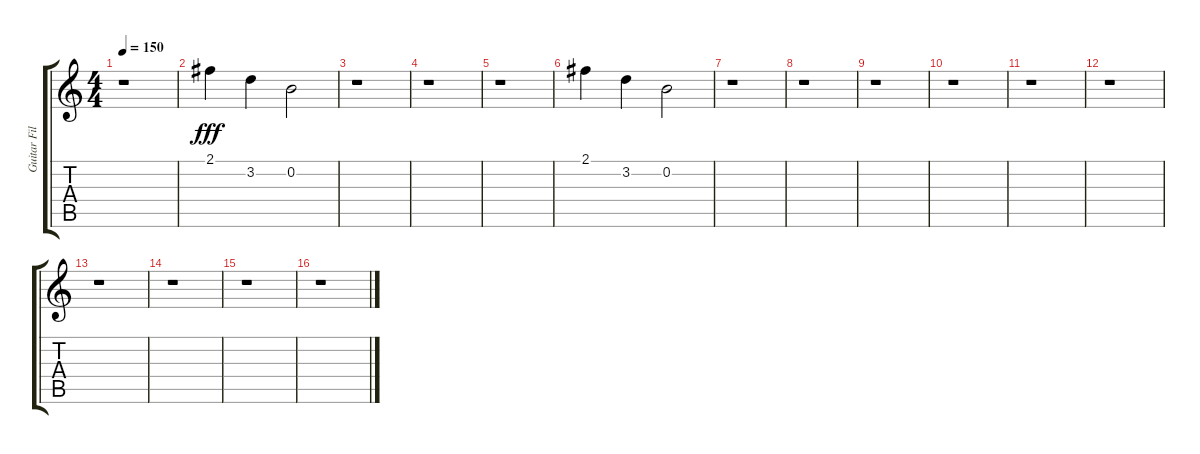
\track ("Guitar Fills" "Guitar Fil") {instrument overdrivenguitar}
\staff {score tabs}
\tuning (E4 B3 G3 D3 A2 E2) {hide}
\ts (4 4)
\tempo 150
\clef g2
\ks c
r.1{dy f} |
2.1.4{dy fff} 3.2.4 0.2.2 |
r.1 |
r.1 |
r.1 |
2.1.4 3.2.4 0.2.2 |
r.1 |
r.1 |
r.1 |
r.1 |
r.1 |
r.1 |
r.1 |
r.1 |
r.1 |
r.1
